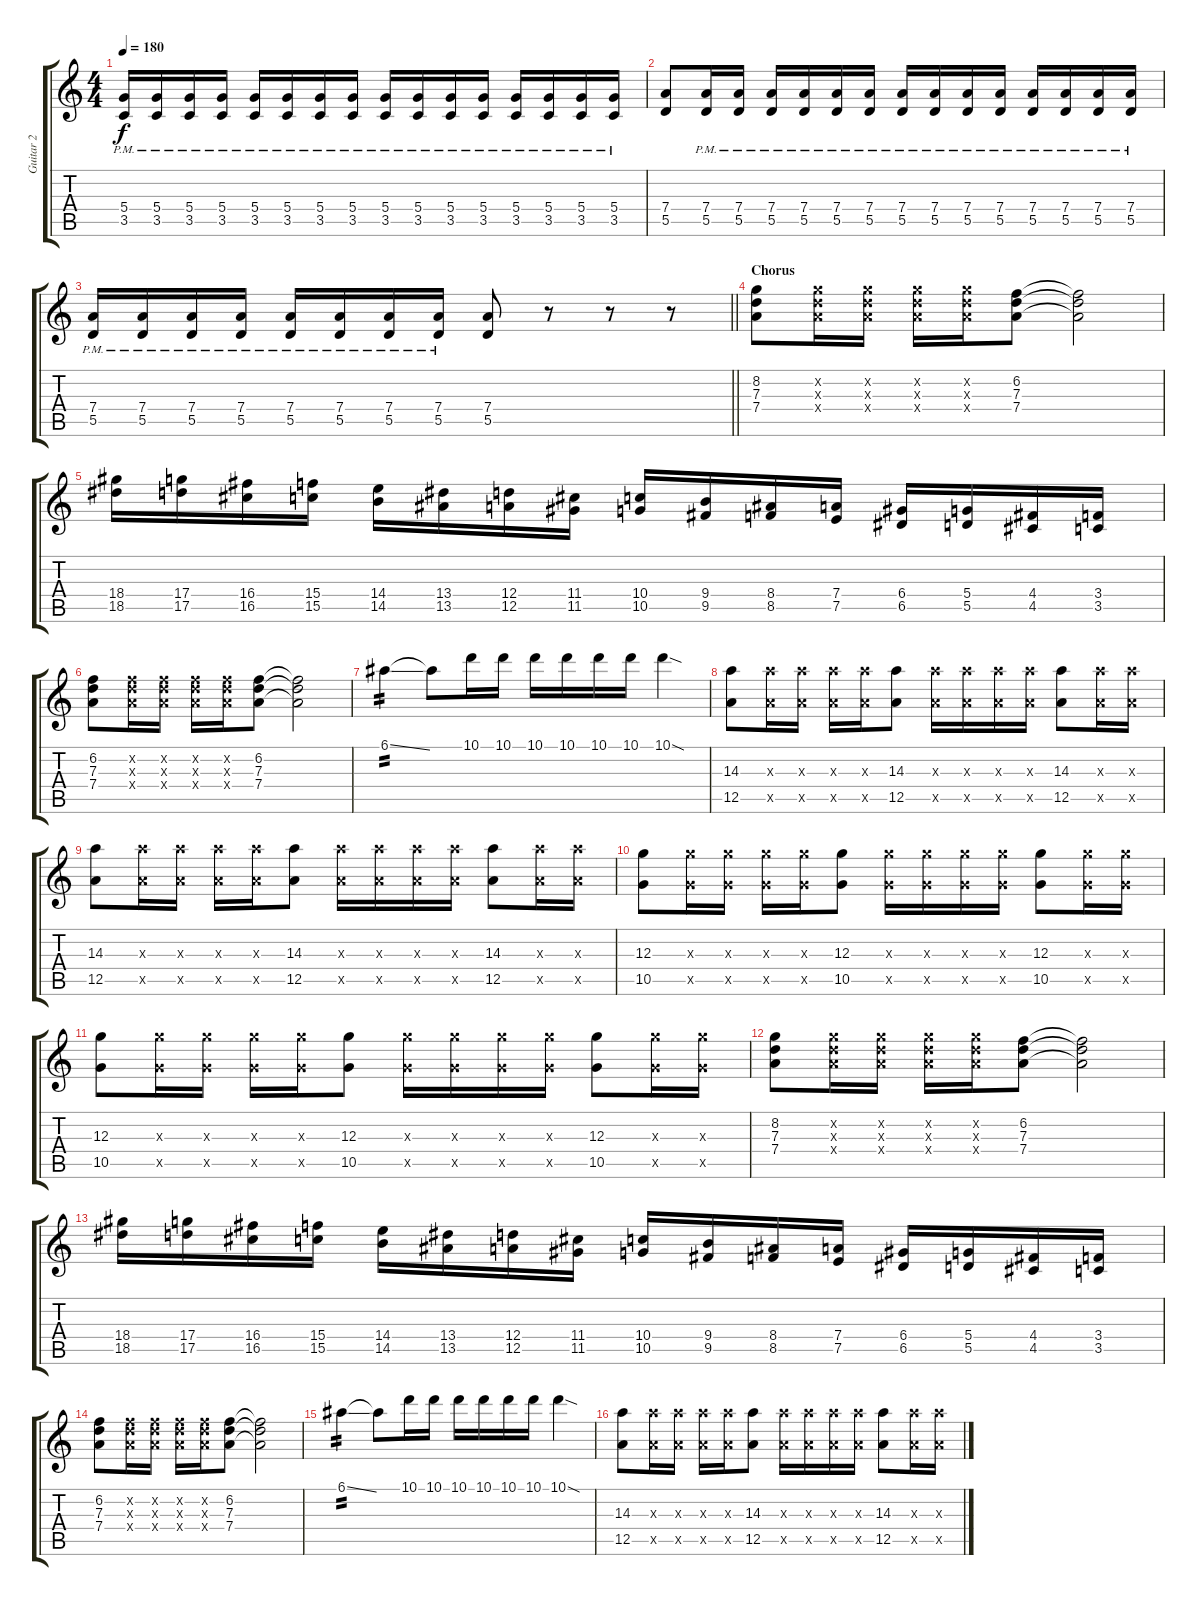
\track ("Guitar 2" "Guitar 2") {instrument overdrivenguitar}
\staff {score tabs}
\tuning (E4 B3 G3 D3 A2 E2) {hide}
\ts (4 4)
\tempo 180
\clef g2
\ks c
(5.4{pm} 3.5{pm}).16{dy f} (5.4{pm} 3.5{pm}).16 (5.4{pm} 3.5{pm}).16 (5.4{pm} 3.5{pm}).16 (5.4{pm} 3.5{pm}).16 (5.4{pm} 3.5{pm}).16 (5.4{pm} 3.5{pm}).16 (5.4{pm} 3.5{pm}).16 (5.4{pm} 3.5{pm}).16 (5.4{pm} 3.5{pm}).16 (5.4{pm} 3.5{pm}).16 (5.4{pm} 3.5{pm}).16 (5.4{pm} 3.5{pm}).16 (5.4{pm} 3.5{pm}).16 (5.4{pm} 3.5{pm}).16 (5.4{pm} 3.5{pm}).16 |
(7.4 5.5).8 (7.4{pm} 5.5{pm}).16 (7.4{pm} 5.5{pm}).16 (7.4{pm} 5.5{pm}).16 (7.4{pm} 5.5{pm}).16 (7.4{pm} 5.5{pm}).16 (7.4{pm} 5.5{pm}).16 (7.4{pm} 5.5{pm}).16 (7.4{pm} 5.5{pm}).16 (7.4{pm} 5.5{pm}).16 (7.4{pm} 5.5{pm}).16 (7.4{pm} 5.5{pm}).16 (7.4{pm} 5.5{pm}).16 (7.4{pm} 5.5{pm}).16 (7.4{pm} 5.5{pm}).16 |
\barLineRight lightlight
(7.4{pm} 5.5{pm}).16 (7.4{pm} 5.5{pm}).16 (7.4{pm} 5.5{pm}).16 (7.4{pm} 5.5{pm}).16 (7.4{pm} 5.5{pm}).16 (7.4{pm} 5.5{pm}).16 (7.4{pm} 5.5{pm}).16 (7.4{pm} 5.5{pm}).16 (7.4 5.5).8 r.8 r.8 r.8 |
\section ("" "Chorus")
(8.2 7.3 7.4).8 (8.2{x} 7.3{x} 7.4{x}).16 (8.2{x} 7.3{x} 7.4{x}).16 (8.2{x} 7.3{x} 7.4{x}).16 (8.2{x} 7.3{x} 7.4{x}).16 (6.2 7.3 7.4).8 (6.2{t} 7.3{t} 7.4{t}).2 |
(18.4 18.5).16 (17.4 17.5).16 (16.4 16.5).16 (15.4 15.5).16 (14.4 14.5).16 (13.4 13.5).16 (12.4 12.5).16 (11.4 11.5).16 (10.4 10.5).16 (9.4 9.5).16 (8.4 8.5).16 (7.4 7.5).16 (6.4 6.5).16 (5.4 5.5).16 (4.4 4.5).16 (3.4 3.5).16 |
(6.2 7.3 7.4).8 (6.2{x} 7.3{x} 7.4{x}).16 (6.2{x} 7.3{x} 7.4{x}).16 (6.2{x} 7.3{x} 7.4{x}).16 (6.2{x} 7.3{x} 7.4{x}).16 (6.2 7.3 7.4).8 (6.2{t} 7.3{t} 7.4{t}).2 |
6.1{ss}.4{tp 2} 6.1{t}.8 10.1.16 10.1.16 10.1.16 10.1.16 10.1.16 10.1.16 10.1{sod}.4 |
(14.3 12.5).8 (14.3{x} 12.5{x}).16 (14.3{x} 12.5{x}).16 (14.3{x} 12.5{x}).16 (14.3{x} 12.5{x}).16 (14.3 12.5).8 (14.3{x} 12.5{x}).16 (14.3{x} 12.5{x}).16 (14.3{x} 12.5{x}).16 (14.3{x} 12.5{x}).16 (14.3 12.5).8 (14.3{x} 12.5{x}).16 (14.3{x} 12.5{x}).16 |
(14.3 12.5).8 (14.3{x} 12.5{x}).16 (14.3{x} 12.5{x}).16 (14.3{x} 12.5{x}).16 (14.3{x} 12.5{x}).16 (14.3 12.5).8 (14.3{x} 12.5{x}).16 (14.3{x} 12.5{x}).16 (14.3{x} 12.5{x}).16 (14.3{x} 12.5{x}).16 (14.3 12.5).8 (14.3{x} 12.5{x}).16 (14.3{x} 12.5{x}).16 |
(12.3 10.5).8 (12.3{x} 10.5{x}).16 (12.3{x} 10.5{x}).16 (12.3{x} 10.5{x}).16 (12.3{x} 10.5{x}).16 (12.3 10.5).8 (12.3{x} 10.5{x}).16 (12.3{x} 10.5{x}).16 (12.3{x} 10.5{x}).16 (12.3{x} 10.5{x}).16 (12.3 10.5).8 (12.3{x} 10.5{x}).16 (12.3{x} 10.5{x}).16 |
(12.3 10.5).8 (12.3{x} 10.5{x}).16 (12.3{x} 10.5{x}).16 (12.3{x} 10.5{x}).16 (12.3{x} 10.5{x}).16 (12.3 10.5).8 (12.3{x} 10.5{x}).16 (12.3{x} 10.5{x}).16 (12.3{x} 10.5{x}).16 (12.3{x} 10.5{x}).16 (12.3 10.5).8 (12.3{x} 10.5{x}).16 (12.3{x} 10.5{x}).16 |
(8.2 7.3 7.4).8 (8.2{x} 7.3{x} 7.4{x}).16 (8.2{x} 7.3{x} 7.4{x}).16 (8.2{x} 7.3{x} 7.4{x}).16 (8.2{x} 7.3{x} 7.4{x}).16 (6.2 7.3 7.4).8 (6.2{t} 7.3{t} 7.4{t}).2 |
(18.4 18.5).16 (17.4 17.5).16 (16.4 16.5).16 (15.4 15.5).16 (14.4 14.5).16 (13.4 13.5).16 (12.4 12.5).16 (11.4 11.5).16 (10.4 10.5).16 (9.4 9.5).16 (8.4 8.5).16 (7.4 7.5).16 (6.4 6.5).16 (5.4 5.5).16 (4.4 4.5).16 (3.4 3.5).16 |
(6.2 7.3 7.4).8 (6.2{x} 7.3{x} 7.4{x}).16 (6.2{x} 7.3{x} 7.4{x}).16 (6.2{x} 7.3{x} 7.4{x}).16 (6.2{x} 7.3{x} 7.4{x}).16 (6.2 7.3 7.4).8 (6.2{t} 7.3{t} 7.4{t}).2 |
6.1{ss}.4{tp 2} 6.1{t}.8 10.1.16 10.1.16 10.1.16 10.1.16 10.1.16 10.1.16 10.1{sod}.4 |
(14.3 12.5).8 (14.3{x} 12.5{x}).16 (14.3{x} 12.5{x}).16 (14.3{x} 12.5{x}).16 (14.3{x} 12.5{x}).16 (14.3 12.5).8 (14.3{x} 12.5{x}).16 (14.3{x} 12.5{x}).16 (14.3{x} 12.5{x}).16 (14.3{x} 12.5{x}).16 (14.3 12.5).8 (14.3{x} 12.5{x}).16 (14.3{x} 12.5{x}).16
